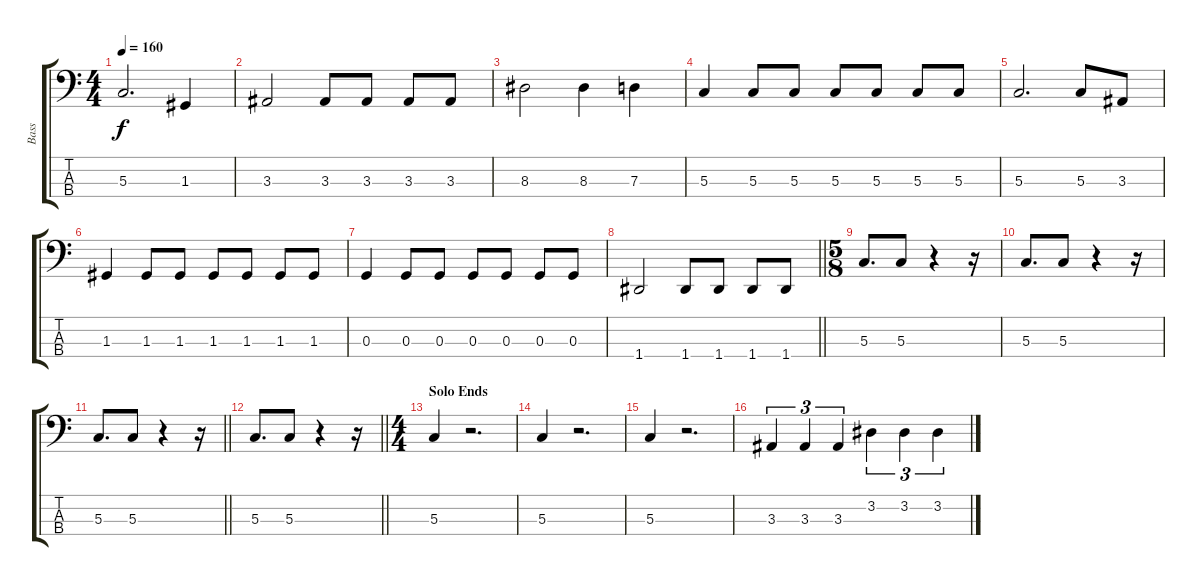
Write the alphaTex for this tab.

\track ("Bass" "Bass") {instrument electricbassfinger}
\staff {score tabs}
\tuning (F2 C2 G1 D1) {hide}
\ts (4 4)
\tempo 160
\clef f4
\ks c
5.3.2{d dy f} 1.3.4 |
3.3.2 3.3.8 3.3.8 3.3.8 3.3.8 |
8.3.2 8.3.4 7.3.4 |
5.3.4 5.3.8 5.3.8 5.3.8 5.3.8 5.3.8 5.3.8 |
5.3.2{d} 5.3.8 3.3.8 |
1.3.4 1.3.8 1.3.8 1.3.8 1.3.8 1.3.8 1.3.8 |
0.3.4 0.3.8 0.3.8 0.3.8 0.3.8 0.3.8 0.3.8 |
\barLineRight lightlight
1.4.2 1.4.8 1.4.8 1.4.8 1.4.8 |
\ts (5 8)
5.3.8{d} 5.3.8 r.4 r.16 |
5.3.8{d} 5.3.8 r.4 r.16 |
\barLineRight lightlight
5.3.8{d} 5.3.8 r.4 r.16 |
\barLineRight lightlight
5.3.8{d} 5.3.8 r.4 r.16 |
\ts (4 4)
\section ("" "Solo Ends")
5.3.4 r.2{d} |
5.3.4 r.2{d} |
5.3.4 r.2{d} |
3.3.4{tu (3 2)} 3.3.4{tu (3 2)} 3.3.4{tu (3 2)} 3.2.4{tu (3 2)} 3.2.4{tu (3 2)} 3.2.4{tu (3 2)}
